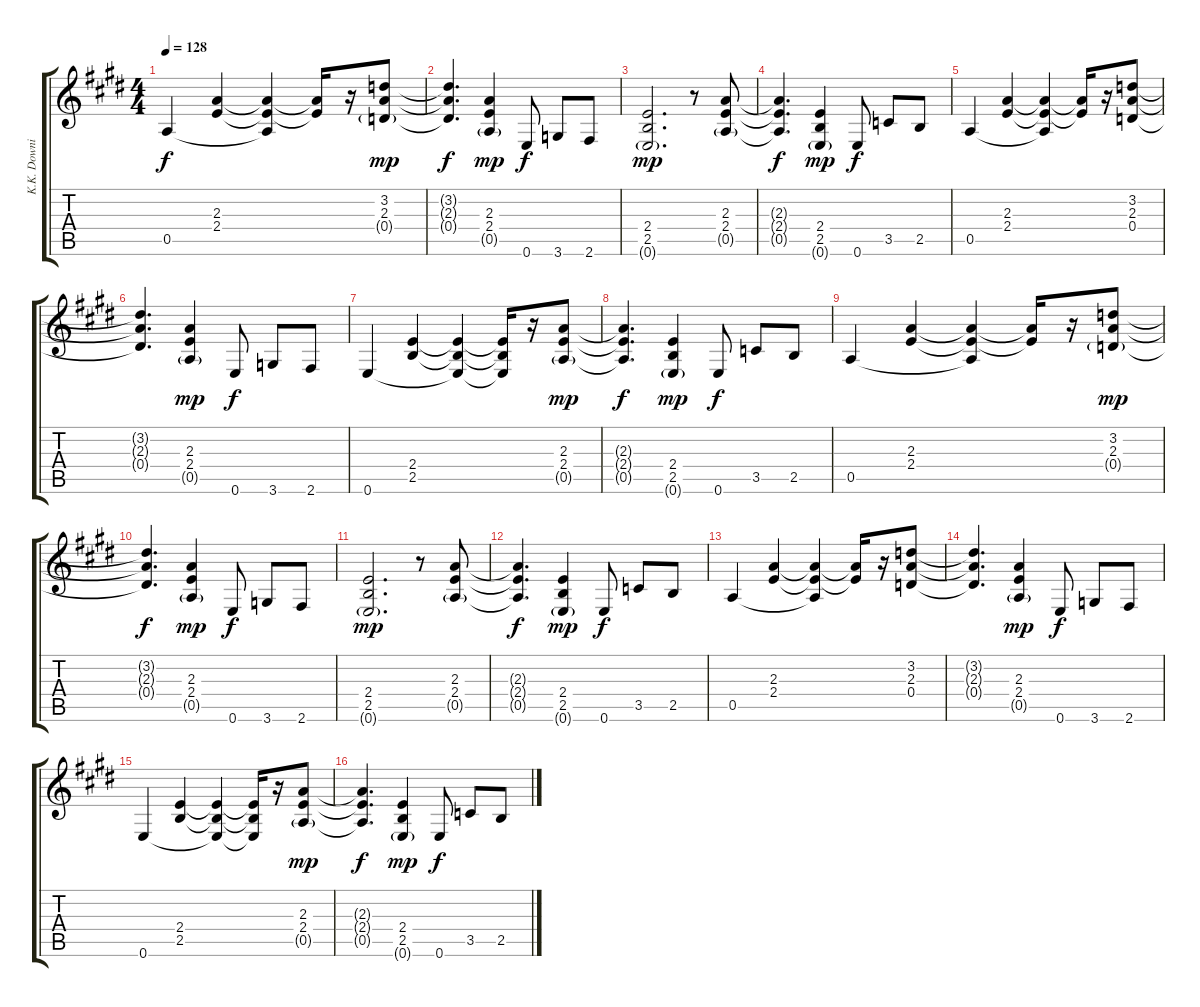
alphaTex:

\track ("K.K. Downing" "K.K. Downi") {instrument distortionguitar}
\staff {score tabs}
\tuning (E4 B3 G3 D3 A2 E2) {hide}
\ts (4 4)
\tempo 128
\clef g2
\ks e
0.5.4{dy f} (2.3 2.4).4 (2.3{t} 2.4{t} 0.5{t}).4 (2.3{t} 2.4{t}).16 r.16 (3.2 2.3 0.4{g}).8{dy mp} |
(3.2{t} 2.3{t} 0.4{t}).4{d dy f} (2.3 2.4 0.5{g}).4{dy mp} 0.6.8{dy f} 3.6.8 2.6.8 |
(2.4 2.5 0.6{g}).2{d dy mp} r.8 (2.3 2.4 0.5{g}).8 |
(2.3{t} 2.4{t} 0.5{t}).4{d dy f} (2.4 2.5 0.6{g}).4{dy mp} 0.6.8{dy f} 3.5.8 2.5.8 |
0.5.4 (2.3 2.4).4 (2.3{t} 2.4{t} 0.5{t}).4 (2.3{t} 2.4{t}).16 r.16 (3.2 2.3 0.4).8 |
(3.2{t} 2.3{t} 0.4{t}).4{d} (2.3 2.4 0.5{g}).4{dy mp} 0.6.8{dy f} 3.6.8 2.6.8 |
0.6.4 (2.4 2.5).4 (2.4{t} 2.5{t} 0.6{t}).4 (2.4{t} 2.5{t} 0.6{t}).16 r.16 (2.3 2.4 0.5{g}).8{dy mp} |
(2.3{t} 2.4{t} 0.5{t}).4{d dy f} (2.4 2.5 0.6{g}).4{dy mp} 0.6.8{dy f} 3.5.8 2.5.8 |
0.5.4 (2.3 2.4).4 (2.3{t} 2.4{t} 0.5{t}).4 (2.3{t} 2.4{t}).16 r.16 (3.2 2.3 0.4{g}).8{dy mp} |
(3.2{t} 2.3{t} 0.4{t}).4{d dy f} (2.3 2.4 0.5{g}).4{dy mp} 0.6.8{dy f} 3.6.8 2.6.8 |
(2.4 2.5 0.6{g}).2{d dy mp} r.8 (2.3 2.4 0.5{g}).8 |
(2.3{t} 2.4{t} 0.5{t}).4{d dy f} (2.4 2.5 0.6{g}).4{dy mp} 0.6.8{dy f} 3.5.8 2.5.8 |
0.5.4 (2.3 2.4).4 (2.3{t} 2.4{t} 0.5{t}).4 (2.3{t} 2.4{t}).16 r.16 (3.2 2.3 0.4).8 |
(3.2{t} 2.3{t} 0.4{t}).4{d} (2.3 2.4 0.5{g}).4{dy mp} 0.6.8{dy f} 3.6.8 2.6.8 |
0.6.4 (2.4 2.5).4 (2.4{t} 2.5{t} 0.6{t}).4 (2.4{t} 2.5{t} 0.6{t}).16 r.16 (2.3 2.4 0.5{g}).8{dy mp} |
(2.3{t} 2.4{t} 0.5{t}).4{d dy f} (2.4 2.5 0.6{g}).4{dy mp} 0.6.8{dy f} 3.5.8 2.5.8
